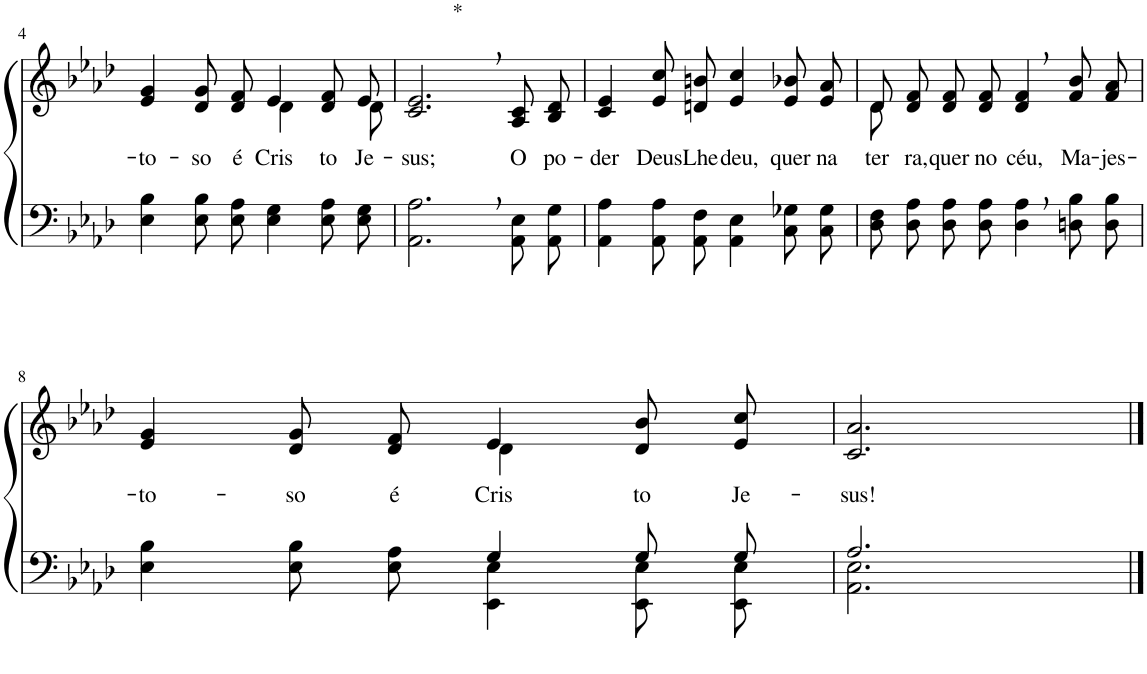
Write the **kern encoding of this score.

**kern	**kern	**text
*part2	*part1	*part1
*staff2	*staff1	*staff1
*I"Parte III e IV	*I"Parte I e II	*
!!LO:PB:g=z
*clefF4	*clefG2	*
*Trd-1c-2	*Trd-1c-2	*
*k[b-e-a-d-]	*k[b-e-a-d-]	*
*M4/4	*M4/4	*
=4	=4	=4
!	!	!LO:LY:b
*	*^	*
4E-\ 4B-\	4e-/ 4g/	2ryy	to-
!	!	!	!LO:LY:b
8E-\ 8B-\L	8d-/ 8g/L	.	-so
!	!	!	!LO:LY:b
8E-\ 8A-\J	8d-/ 8f/J	.	é
!	!	!	!LO:LY:b
4E-\ 4G\	4e-/	4d-\	Cris
!	!	!	!LO:LY:b
8E-\ 8A-\L	8d-/ 8f/L	8ryy	to
!	!	!	!LO:LY:b
8E-\ 8G\J	8e-/J	8d-\	Je-
=5	=5	=5	=5
!	!LO:TX:a:t=*	!	!
!	!	!	!LO:LY:b
*	*v	*v	*
2.AA-\, 2.A-\,	2.c/, 2.e-/,	-sus;
!	!	!LO:LY:b
8AA-\ 8E-\L	8A-/ 8c/L	O
!	!	!LO:LY:b
8AA-\ 8G\J	8B-/ 8d-/J	po-
=6	=6	=6
!	!	!LO:LY:b
4AA-\ 4A-\	4c/ 4e-/	-der
!	!	!LO:LY:b
8AA-/ 8A-/L	8e-/ 8cc/L	Deus
!	!	!LO:LY:b
8AA-/ 8F/J	8dn/ 8bn/J	Lhe
!	!	!LO:LY:b
4AA-\ 4E-\	4e-/ 4cc/	deu,
!	!	!LO:LY:b
8C\ 8G-X\L	8e-/ 8b-X/L	quer
!	!	!LO:LY:b
8C\ 8G-\J	8e-/ 8a-/J	na
=7	=7	=7
*	*^	*
!	!	!	!LO:LY:b
8D-\ 8F\L	8d-/L	8d-\	ter-
!	!	!	!LO:LY:b
8D-\ 8A-\J	8d-/ 8f/J	2..ryy	-ra,
!	!	!	!LO:LY:b
8D-\ 8A-\L	8d-/ 8f/L	.	quer
!	!	!	!LO:LY:b
8D-\ 8A-\J	8d-/ 8f/J	.	no
!	!	!	!LO:LY:b
4D-\, 4A-\,	4d-/, 4f/,	.	céu,
!	!	!	!LO:LY:b
8Dn\ 8B-\L	8f/ 8b-/L	.	Ma-
!	!	!	!LO:LY:b
8D\ 8B-\J	8f/ 8a-/J	.	-jes-
!!LO:LB:g=z	!!
=8	=8	=8	=8
*^	*	*	*
!	!	!	!	!LO:LY:b
2ryy	4E-\ 4B-\	4e-/ 4g/	2ryy	-to-
!	!	!	!	!LO:LY:b
.	8E-\ 8B-\L	8d-/ 8g/L	.	-so
!	!	!	!	!LO:LY:b
.	8E-\ 8A-\J	8d-/ 8f/J	.	é
!	!	!	!	!LO:LY:b
4G/	4EE-\ 4E-\	4e-/	4d-\	Cris-
!	!	!	!	!LO:LY:b
8G/L	8EE-/ 8E-/L	8d-/ 8b-/L	4ryy	-to
!	!	!	!	!LO:LY:b
8G/J	8EE-/ 8E-/J	8e-/ 8cc/J	.	Je-
*	*	*v	*v	*
=9	=9	=9	=9
!	!	!	!LO:LY:b
2.A-/	2.AA-\ 2.E-\	2.c/ 2.a-/	-sus!
*v	*v	*	*
==	==	==
*-	*-	*-
